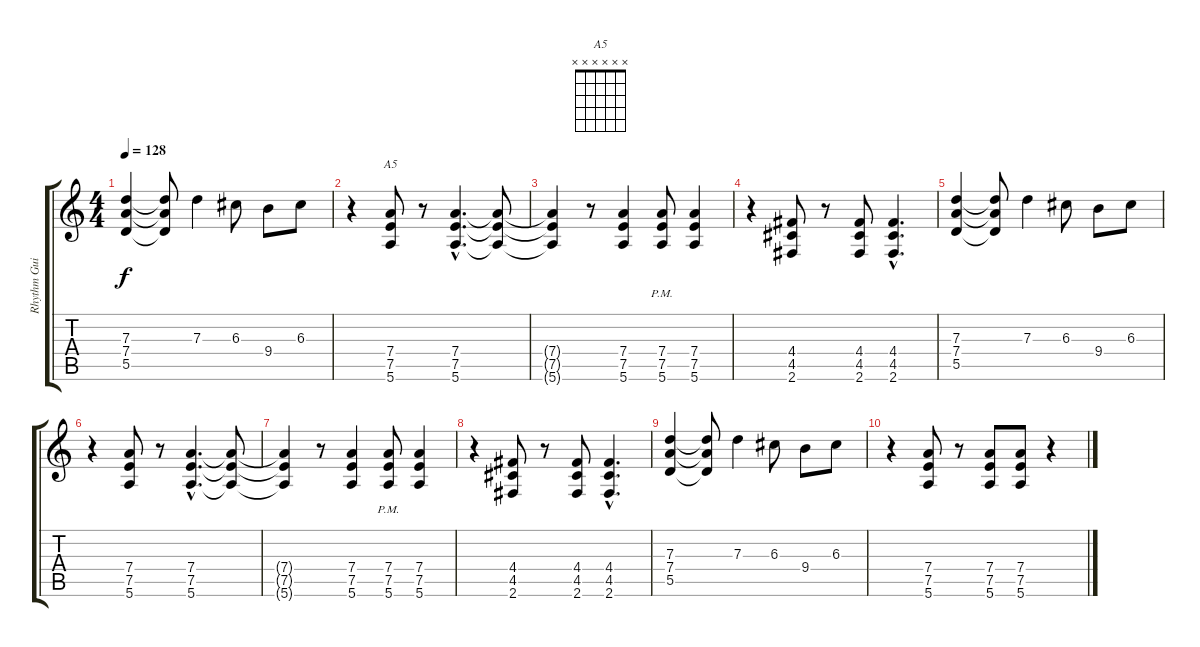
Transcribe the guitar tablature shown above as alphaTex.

\track ("Rhythm Guitar 1" "Rhythm Gui") {instrument distortionguitar}
\staff {score tabs}
\tuning (E4 B3 G3 D3 A2 E2) {hide}
\chord ("A5" x x x x x x)
\ts (4 4)
\tempo 128
\clef g2
\ks c
(7.3 7.4 5.5).4{dy f} (7.3{t} 7.4{t} 5.5{t}).8 7.3.4 6.3.8 9.4.8 6.3.8 |
r.4 (7.4 7.5 5.6).8{ch "A5"} r.8 (7.4{hac} 7.5{hac} 5.6{hac}).4{d} (7.4{t} 7.5{t} 5.6{t}).8 |
(7.4{t} 7.5{t} 5.6{t}).4 r.8 (7.4 7.5 5.6).4 (7.4{pm} 7.5{pm} 5.6{pm}).8 (7.4 7.5 5.6).4 |
r.4 (4.4 4.5 2.6).8 r.8 (4.4 4.5 2.6).8 (4.4{hac} 4.5{hac} 2.6{hac}).4{d} |
(7.3 7.4 5.5).4 (7.3{t} 7.4{t} 5.5{t}).8 7.3.4 6.3.8 9.4.8 6.3.8 |
r.4 (7.4 7.5 5.6).8 r.8 (7.4{hac} 7.5{hac} 5.6{hac}).4{d} (7.4{t} 7.5{t} 5.6{t}).8 |
(7.4{t} 7.5{t} 5.6{t}).4 r.8 (7.4 7.5 5.6).4 (7.4{pm} 7.5{pm} 5.6{pm}).8 (7.4 7.5 5.6).4 |
r.4 (4.4 4.5 2.6).8 r.8 (4.4 4.5 2.6).8 (4.4{hac} 4.5{hac} 2.6{hac}).4{d} |
(7.3 7.4 5.5).4 (7.3{t} 7.4{t} 5.5{t}).8 7.3.4 6.3.8 9.4.8 6.3.8 |
r.4 (7.4 7.5 5.6).8 r.8 (7.4 7.5 5.6).8 (7.4 7.5 5.6).8 r.4
